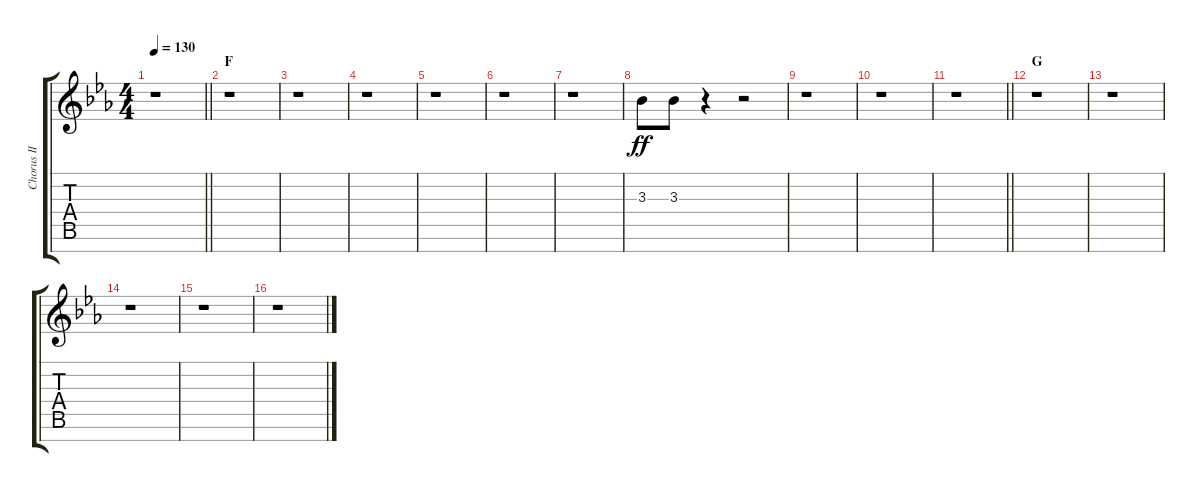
\track ("Chorus II" "Chorus II") {instrument voiceoohs}
\staff {score tabs}
\tuning (E5 B4 G4 D4 A3 E3 B2) {hide}
\ts (4 4)
\tempo 130
\clef g2
\barLineRight lightlight
\ks eb
r.1{dy ff} |
\section ("" "F")
r.1 |
r.1 |
r.1 |
r.1 |
r.1 |
r.1 |
3.3.8 3.3.8 r.4 r.2 |
r.1 |
r.1 |
\barLineRight lightlight
r.1 |
\section ("" "G")
r.1 |
r.1 |
r.1 |
r.1 |
r.1
